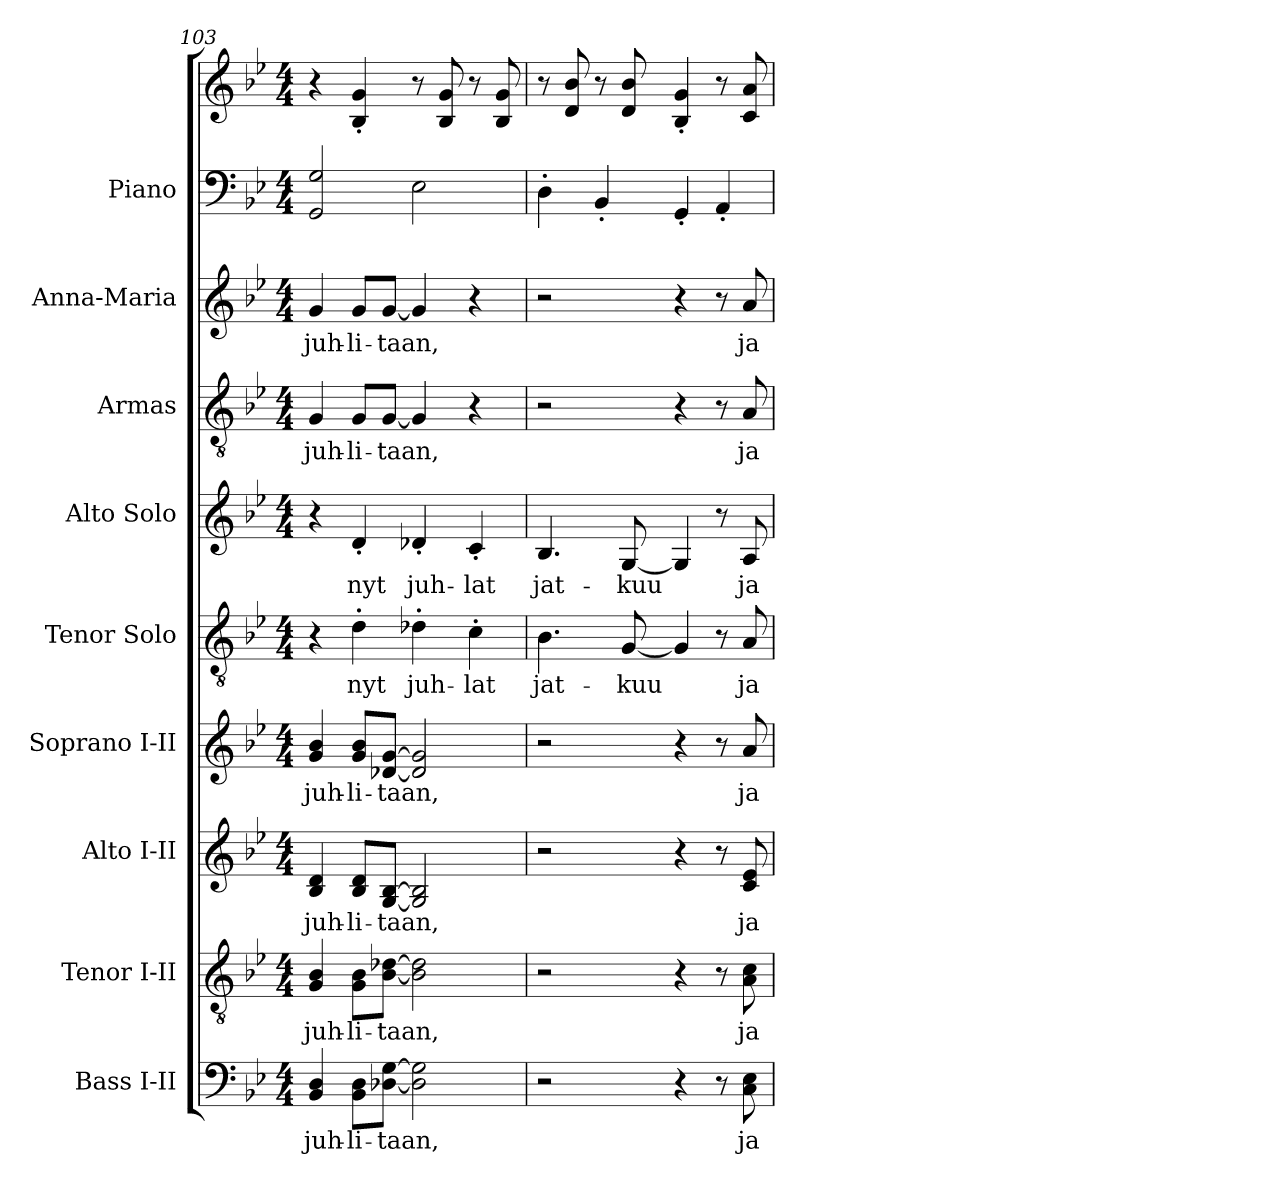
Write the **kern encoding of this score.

**kern	**text	**kern	**text	**kern	**text	**kern	**text	**kern	**text	**kern	**text	**kern	**text	**kern	**text	**kern	**kern
*part9	*part9	*part8	*part8	*part7	*part7	*part6	*part6	*part5	*part5	*part4	*part4	*part3	*part3	*part2	*part2	*part1	*part1
*staff10	*staff10	*staff9	*staff9	*staff8	*staff8	*staff7	*staff7	*staff6	*staff6	*staff5	*staff5	*staff4	*staff4	*staff3	*staff3	*staff2	*staff1
*I"Bass I-II	*	*I"Tenor I-II	*	*I"Alto I-II	*	*I"Soprano I-II	*	*I"Tenor Solo	*	*I"Alto Solo	*	*I"Armas	*	*I"Anna-Maria	*	*I"Piano	*
*I'B.	*	*I'T.	*	*I'A.	*	*I'S.	*	*I'T. Solo	*	*I'A. Solo	*	*I'Armas	*	*I'A-M	*	*I'Pno.	*
*clefF4	*	*clefGv2	*	*clefG2	*	*clefG2	*	*clefGv2	*	*clefG2	*	*clefGv2	*	*clefG2	*	*clefF4	*clefG2
*	*	*ITrd7c12	*	*	*	*	*	*ITrd7c12	*	*	*	*ITrd7c12	*	*	*	*	*
*k[b-e-]	*	*k[b-e-]	*	*k[b-e-]	*	*k[b-e-]	*	*k[b-e-]	*	*k[b-e-]	*	*k[b-e-]	*	*k[b-e-]	*	*k[b-e-]	*k[b-e-]
*B-:	*	*B-:	*	*B-:	*	*B-:	*	*B-:	*	*B-:	*	*B-:	*	*B-:	*	*B-:	*B-:
*M4/4	*	*M4/4	*	*M4/4	*	*M4/4	*	*M4/4	*	*M4/4	*	*M4/4	*	*M4/4	*	*M4/4	*M4/4
=103	=103	=103	=103	=103	=103	=103	=103	=103	=103	=103	=103	=103	=103	=103	=103	=103	=103
!	!LO:LY:b:color=#000000	!	!	!	!	!	!	!	!	!	!	!	!	!	!	!	!
!	!	!	!LO:LY:b:color=#000000	!	!	!	!	!	!	!	!	!	!	!	!	!	!
!	!	!	!	!	!LO:LY:b:color=#000000	!	!	!	!	!	!	!	!	!	!	!	!
!	!	!	!	!	!	!	!LO:LY:b:color=#000000	!	!	!	!	!	!	!	!	!	!
!	!	!	!	!	!	!	!	!	!	!	!	!	!LO:LY:b:color=#000000	!	!	!	!
!	!	!	!	!	!	!	!	!	!	!	!	!	!	!	!LO:LY:b:color=#000000	!	!
4BB-i/ 4Di	juh-	4GGi/ 4BB-i	juh-	4B-i/ 4di	juh-	4gi/ 4b-i	juh-	4r	.	4r	.	4GGi/	juh-	4gi/	juh-	2GGi/ 2Gi	4r
!	!LO:LY:b:color=#000000	!	!	!	!	!	!	!	!	!	!	!	!	!	!	!	!
!	!	!	!LO:LY:b:color=#000000	!	!	!	!	!	!	!	!	!	!	!	!	!	!
!	!	!	!	!	!LO:LY:b:color=#000000	!	!	!	!	!	!	!	!	!	!	!	!
!	!	!	!	!	!	!	!LO:LY:b:color=#000000	!	!	!	!	!	!	!	!	!	!
!	!	!	!	!	!	!	!	!	!LO:LY:b:color=#000000	!	!	!	!	!	!	!	!
!	!	!	!	!	!	!	!	!	!	!	!LO:LY:b:color=#000000	!	!	!	!	!	!
!	!	!	!	!	!	!	!	!	!	!	!	!	!LO:LY:b:color=#000000	!	!	!	!
!	!	!	!	!	!	!	!	!	!	!	!	!	!	!	!LO:LY:b:color=#000000	!	!
8BB-i\ 8DiL	-li-	8GGi\ 8BB-iL	-li-	8B-i/ 8diL	-li-	8gi/ 8b-iL	-li-	4D'i\	nyt	4d'i/	nyt	8GGi/L	-li-	8gi/L	-li-	.	4B-i/' 4gi'
!	!LO:LY:b:color=#000000	!	!	!	!	!	!	!	!	!	!	!	!	!	!	!	!
!	!	!	!LO:LY:b:color=#000000	!	!	!	!	!	!	!	!	!	!	!	!	!	!
!	!	!	!	!	!LO:LY:b:color=#000000	!	!	!	!	!	!	!	!	!	!	!	!
!	!	!	!	!	!	!	!LO:LY:b:color=#000000	!	!	!	!	!	!	!	!	!	!
!	!	!	!	!	!	!	!	!	!	!	!	!	!LO:LY:b:color=#000000	!	!	!	!
!	!	!	!	!	!	!	!	!	!	!	!	!	!	!	!LO:LY:b:color=#000000	!	!
[<8D-Xi\ [>8GiJ	-taan,	[<8BB-i\ [>8D-XiJ	-taan,	[<8Gi/ [>8B-iJ	-taan,	[<8d-Xi/ [>8giJ	-taan,	.	.	.	.	[<8GGi/J	-taan,	[<8gi/J	-taan,	.	.
!	!	!	!	!	!	!	!	!	!LO:LY:b:color=#000000	!	!	!	!	!	!	!	!
!	!	!	!	!	!	!	!	!	!	!	!LO:LY:b:color=#000000	!	!	!	!	!	!
2D-i\] 2Gi]	.	2BB-i\] 2D-i]	.	2Gi/] 2B-i]	.	2d-i/] 2gi]	.	4D-X'i\	juh-	4d-X'i/	juh-	4GGi/]	.	4gi/]	.	2E-i\	8r
.	.	.	.	.	.	.	.	.	.	.	.	.	.	.	.	.	8B-i/ 8gi
!	!	!	!	!	!	!	!	!	!LO:LY:b:color=#000000	!	!	!	!	!	!	!	!
!	!	!	!	!	!	!	!	!	!	!	!LO:LY:b:color=#000000	!	!	!	!	!	!
.	.	.	.	.	.	.	.	4C'i\	-lat	4c'i/	-lat	4r	.	4r	.	.	8r
.	.	.	.	.	.	.	.	.	.	.	.	.	.	.	.	.	8B-i/ 8gi
=104	=104	=104	=104	=104	=104	=104	=104	=104	=104	=104	=104	=104	=104	=104	=104	=104	=104
!	!	!	!	!	!	!	!	!	!LO:LY:b:color=#000000	!	!	!	!	!	!	!	!
!	!	!	!	!	!	!	!	!	!	!	!LO:LY:b:color=#000000	!	!	!	!	!	!
2r	.	2r	.	2r	.	2r	.	4.BB-i\	jat-	4.B-i/	jat-	2r	.	2r	.	4D'i\	8r
.	.	.	.	.	.	.	.	.	.	.	.	.	.	.	.	.	8di/ 8b-i
.	.	.	.	.	.	.	.	.	.	.	.	.	.	.	.	4BB-'i/	8r
!	!	!	!	!	!	!	!	!	!LO:LY:b:color=#000000	!	!	!	!	!	!	!	!
!	!	!	!	!	!	!	!	!	!	!	!LO:LY:b:color=#000000	!	!	!	!	!	!
.	.	.	.	.	.	.	.	[<8GGi/	-kuu	[<8Gi/	-kuu	.	.	.	.	.	8di/ 8b-i
4r	.	4r	.	4r	.	4r	.	4GGi/]	.	4Gi/]	.	4r	.	4r	.	4GG'i/	4B-i/' 4gi'
8r	.	8r	.	8r	.	8r	.	8r	.	8r	.	8r	.	8r	.	4AA'i/	8r
!	!LO:LY:b:color=#000000	!	!	!	!	!	!	!	!	!	!	!	!	!	!	!	!
!	!	!	!LO:LY:b:color=#000000	!	!	!	!	!	!	!	!	!	!	!	!	!	!
!	!	!	!	!	!LO:LY:b:color=#000000	!	!	!	!	!	!	!	!	!	!	!	!
!	!	!	!	!	!	!	!LO:LY:b:color=#000000	!	!	!	!	!	!	!	!	!	!
!	!	!	!	!	!	!	!	!	!LO:LY:b:color=#000000	!	!	!	!	!	!	!	!
!	!	!	!	!	!	!	!	!	!	!	!LO:LY:b:color=#000000	!	!	!	!	!	!
!	!	!	!	!	!	!	!	!	!	!	!	!	!LO:LY:b:color=#000000	!	!	!	!
!	!	!	!	!	!	!	!	!	!	!	!	!	!	!	!LO:LY:b:color=#000000	!	!
8Ci\ 8E-i	ja	8AAi\ 8Ci	ja	8ci/ 8e-i	ja	8ai/	ja	8AAi/	ja	8Ai/	ja	8AAi/	ja	8ai/	ja	.	8ci/ 8ai
=	=	=	=	=	=	=	=	=	=	=	=	=	=	=	=	=	=
*-	*-	*-	*-	*-	*-	*-	*-	*-	*-	*-	*-	*-	*-	*-	*-	*-	*-
